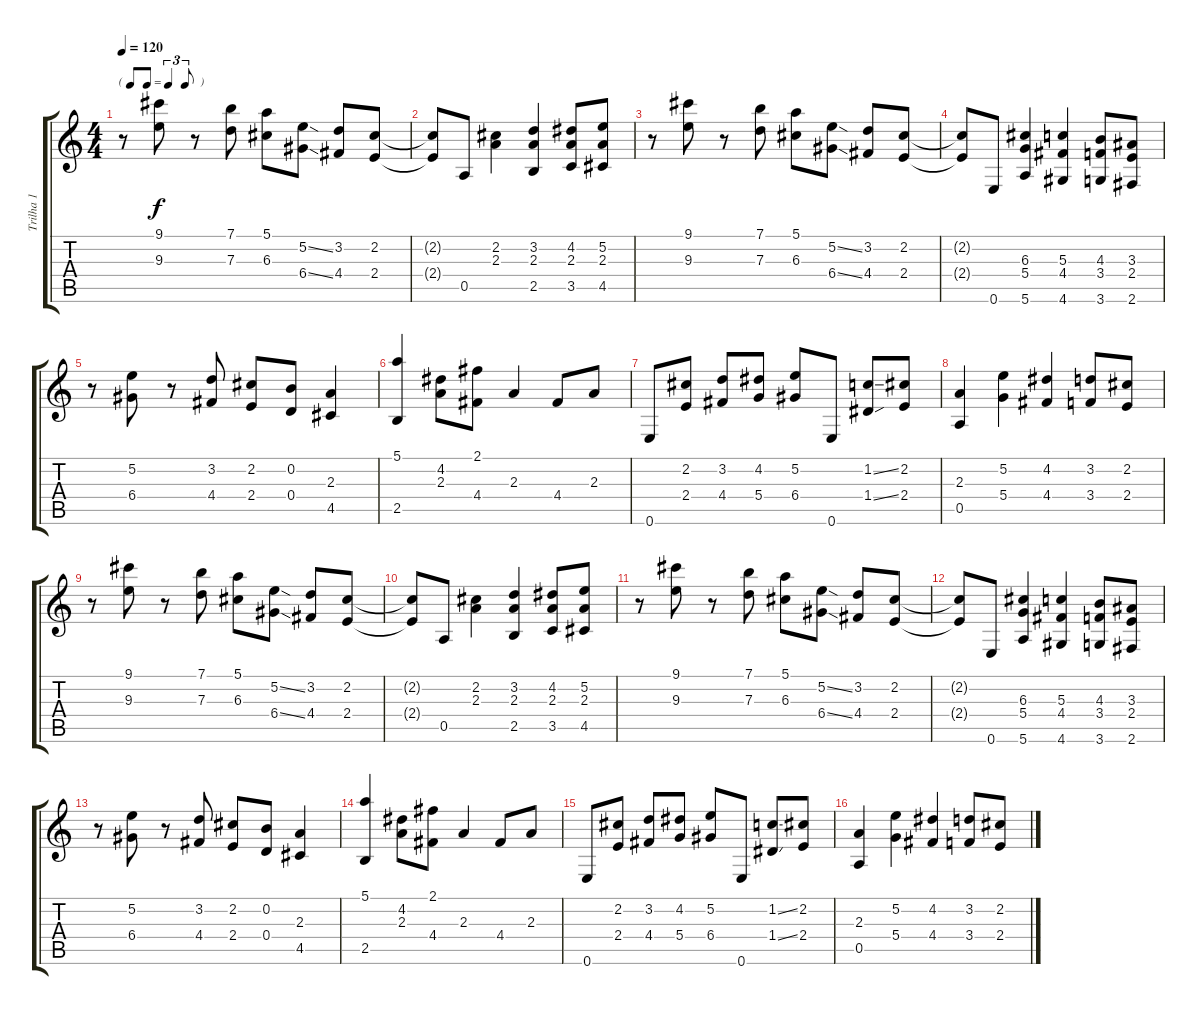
\track ("Trilha 1" "Trilha 1") {instrument acousticguitarsteel}
\staff {score tabs}
\tuning (E4 B3 G3 D3 A2 E2) {hide}
\ts (4 4)
\tf triplet8th
\tempo 120
\clef g2
\ks c
r.8{dy f instrument acousticguitarsteel} (9.1 9.3).8 r.8 (7.1 7.3).8 (5.1 6.3).8 (5.2{ss} 6.4{ss}).8 (3.2 4.4).8 (2.2 2.4).8 |
(2.2{t} 2.4{t}).8 0.5.8 (2.2 2.3).4 (3.2 2.3 2.5).4 (4.2 2.3 3.5).8 (5.2 2.3 4.5).8 |
r.8 (9.1 9.3).8 r.8 (7.1 7.3).8 (5.1 6.3).8 (5.2{ss} 6.4{ss}).8 (3.2 4.4).8 (2.2 2.4).8 |
(2.2{t} 2.4{t}).8 0.6.8 (6.3 5.4 5.6).4 (5.3 4.4 4.6).4 (4.3 3.4 3.6).8 (3.3 2.4 2.6).8 |
r.8 (5.2 6.4).8 r.8 (3.2 4.4).8 (2.2 2.4).8 (0.2 0.4).8 (2.3 4.5).4 |
(5.1 2.5).4 (4.2 2.3).8 (2.1 4.4).8 2.3.4 4.4.8 2.3.8 |
0.6.8 (2.2 2.4).8 (3.2 4.4).8 (4.2 5.4).8 (5.2 6.4).8 0.6.8 (1.2{ss} 1.4{ss}).8 (2.2 2.4).8 |
(2.3 0.5).4 (5.2 5.4).4 (4.2 4.4).4 (3.2 3.4).8 (2.2 2.4).8 |
r.8 (9.1 9.3).8 r.8 (7.1 7.3).8 (5.1 6.3).8 (5.2{ss} 6.4{ss}).8 (3.2 4.4).8 (2.2 2.4).8 |
(2.2{t} 2.4{t}).8 0.5.8 (2.2 2.3).4 (3.2 2.3 2.5).4 (4.2 2.3 3.5).8 (5.2 2.3 4.5).8 |
r.8 (9.1 9.3).8 r.8 (7.1 7.3).8 (5.1 6.3).8 (5.2{ss} 6.4{ss}).8 (3.2 4.4).8 (2.2 2.4).8 |
(2.2{t} 2.4{t}).8 0.6.8 (6.3 5.4 5.6).4 (5.3 4.4 4.6).4 (4.3 3.4 3.6).8 (3.3 2.4 2.6).8 |
r.8 (5.2 6.4).8 r.8 (3.2 4.4).8 (2.2 2.4).8 (0.2 0.4).8 (2.3 4.5).4 |
(5.1 2.5).4 (4.2 2.3).8 (2.1 4.4).8 2.3.4 4.4.8 2.3.8 |
0.6.8 (2.2 2.4).8 (3.2 4.4).8 (4.2 5.4).8 (5.2 6.4).8 0.6.8 (1.2{ss} 1.4{ss}).8 (2.2 2.4).8 |
(2.3 0.5).4 (5.2 5.4).4 (4.2 4.4).4 (3.2 3.4).8 (2.2 2.4).8
